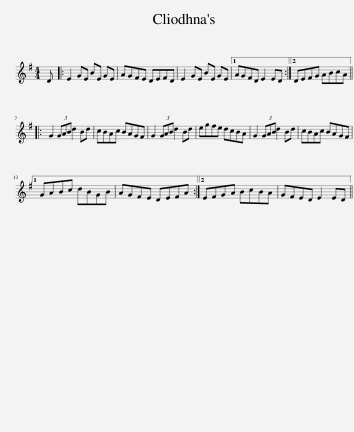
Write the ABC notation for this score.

X:1
L:1/8
M:4/4
I:linebreak $
K:Emin
V:1 treble
V:1
 D |: E2 GE BE GE | AGFE DEFD | E2 GE BE GE |1 AGFD E2 ED :|2 %5
 DEFG ABcA |:$ G2 (3GAB d2 Bd | cBAc BAGF | G2 (3GAB d2 Bd | egfe dcBA | %10
 G2 (3GAB d2 Bd | cBAc BAGF |1$ GABc dBGB | AGFE DEFA :|2 EFGA BcBA | %15
 GFED E2 ED || %16
